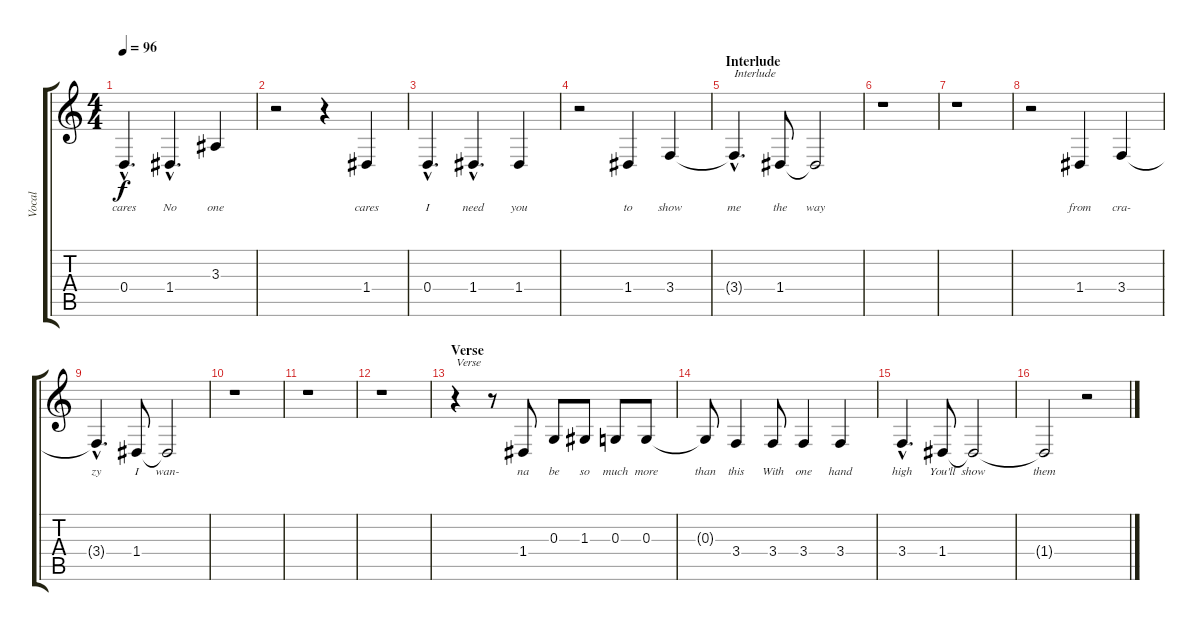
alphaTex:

\track ("Vocal" "Vocal") {instrument lead2sawtooth}
\staff {score tabs}
\tuning (E4 B3 G3 D3 A2 E2) {hide}
\ts (4 4)
\tempo 96
\clef g2
\ks c
0.4{hac}.4{d lyrics (0 "cares") lyrics (1 "") lyrics (2 "") lyrics (3 "") lyrics (4 "") dy f} 1.4{hac}.4{d lyrics (0 "No") lyrics (1 "") lyrics (2 "") lyrics (3 "") lyrics (4 "")} 3.3.4{lyrics (0 "one") lyrics (1 "") lyrics (2 "") lyrics (3 "") lyrics (4 "")} |
r.2 r.4 1.4.4{lyrics (0 "cares") lyrics (1 "") lyrics (2 "") lyrics (3 "") lyrics (4 "")} |
0.4{hac}.4{d lyrics (0 "I") lyrics (1 "") lyrics (2 "") lyrics (3 "") lyrics (4 "")} 1.4{hac}.4{d lyrics (0 "need") lyrics (1 "") lyrics (2 "") lyrics (3 "") lyrics (4 "")} 1.4.4{lyrics (0 "you") lyrics (1 "") lyrics (2 "") lyrics (3 "") lyrics (4 "")} |
r.2 1.4.4{lyrics (0 "to") lyrics (1 "") lyrics (2 "") lyrics (3 "") lyrics (4 "")} 3.4.4{lyrics (0 "show") lyrics (1 "") lyrics (2 "") lyrics (3 "") lyrics (4 "")} |
\section ("" "Interlude")
3.4{hac t}.4{d txt "Interlude" lyrics (0 "me") lyrics (1 "") lyrics (2 "") lyrics (3 "") lyrics (4 "")} 1.4.8{lyrics (0 "the") lyrics (1 "") lyrics (2 "") lyrics (3 "") lyrics (4 "")} 1.4{t}.2{lyrics (0 "way") lyrics (1 "") lyrics (2 "") lyrics (3 "") lyrics (4 "")} |
r.1 |
r.1 |
r.2 1.4.4{lyrics (0 "from") lyrics (1 "") lyrics (2 "") lyrics (3 "") lyrics (4 "")} 3.4.4{lyrics (0 "cra-") lyrics (1 "") lyrics (2 "") lyrics (3 "") lyrics (4 "")} |
3.4{hac t}.4{d lyrics (0 "zy") lyrics (1 "") lyrics (2 "") lyrics (3 "") lyrics (4 "")} 1.4.8{lyrics (0 "I") lyrics (1 "") lyrics (2 "") lyrics (3 "") lyrics (4 "")} 1.4{t}.2{lyrics (0 "wan-") lyrics (1 "") lyrics (2 "") lyrics (3 "") lyrics (4 "")} |
r.1 |
r.1 |
r.1 |
\section ("" "Verse")
r.4{txt "Verse"} r.8 1.4.8{lyrics (0 "na") lyrics (1 "") lyrics (2 "") lyrics (3 "") lyrics (4 "")} 0.3.8{lyrics (0 "be") lyrics (1 "") lyrics (2 "") lyrics (3 "") lyrics (4 "")} 1.3.8{lyrics (0 "so") lyrics (1 "") lyrics (2 "") lyrics (3 "") lyrics (4 "")} 0.3.8{lyrics (0 "much") lyrics (1 "") lyrics (2 "") lyrics (3 "") lyrics (4 "")} 0.3.8{lyrics (0 "more") lyrics (1 "") lyrics (2 "") lyrics (3 "") lyrics (4 "")} |
0.3{t}.8{lyrics (0 "than") lyrics (1 "") lyrics (2 "") lyrics (3 "") lyrics (4 "")} 3.4.4{lyrics (0 "this") lyrics (1 "") lyrics (2 "") lyrics (3 "") lyrics (4 "")} 3.4.8{lyrics (0 "With") lyrics (1 "") lyrics (2 "") lyrics (3 "") lyrics (4 "")} 3.4.4{lyrics (0 "one") lyrics (1 "") lyrics (2 "") lyrics (3 "") lyrics (4 "")} 3.4.4{lyrics (0 "hand") lyrics (1 "") lyrics (2 "") lyrics (3 "") lyrics (4 "")} |
3.4{hac}.4{d lyrics (0 "high") lyrics (1 "") lyrics (2 "") lyrics (3 "") lyrics (4 "")} 1.4.8{lyrics (0 "You'll") lyrics (1 "") lyrics (2 "") lyrics (3 "") lyrics (4 "")} 1.4{t}.2{lyrics (0 "show") lyrics (1 "") lyrics (2 "") lyrics (3 "") lyrics (4 "")} |
1.4{t}.2{lyrics (0 "them") lyrics (1 "") lyrics (2 "") lyrics (3 "") lyrics (4 "")} r.2
